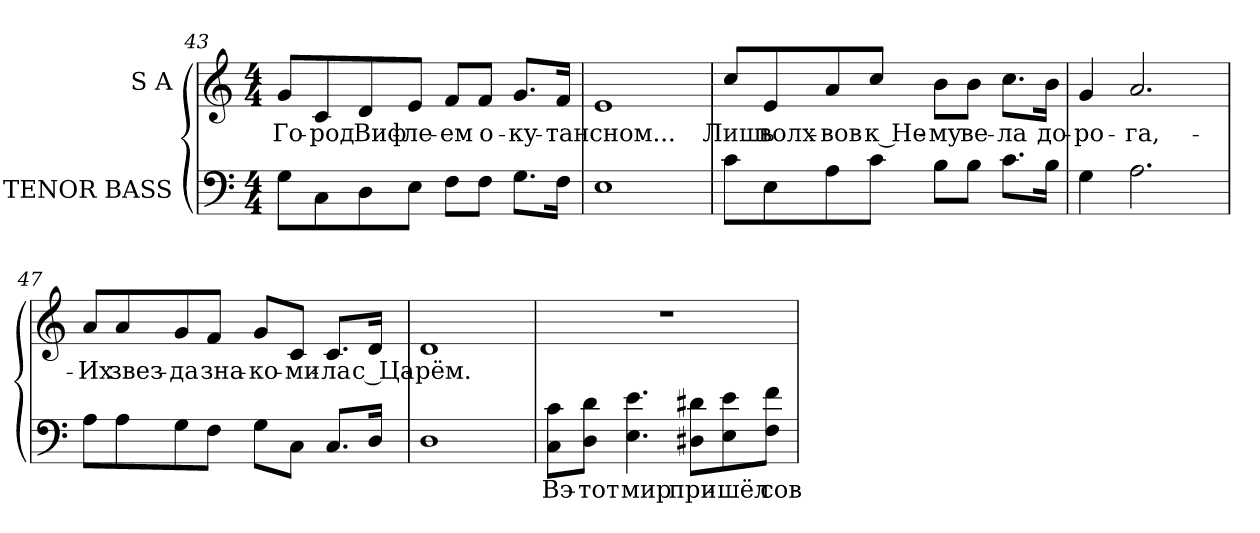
**kern	**text	**kern	**text
*part2	*part2	*part1	*part1
*staff2	*staff2	*staff1	*staff1
*I"TENOR BASS	*	*I"S A	*
*clefF4	*	*clefG2	*
*k[]	*	*k[]	*
*C:	*	*C:	*
*M4/4	*	*M4/4	*
=43	=43	=43	=43
!	!	!	!LO:LY:b:color=#000000
8Gi\L	.	8gi/L	Го-
!	!	!	!LO:LY:b:color=#000000
8Ci\	.	8ci/	-род
!	!	!	!LO:LY:b:color=#000000
8Di\	.	8di/	Виф-
!	!	!	!LO:LY:b:color=#000000
8Ei\J	.	8ei/J	-ле-
!	!	!	!LO:LY:b:color=#000000
8Fi\L	.	8fi/L	-ем
!	!	!	!LO:LY:b:color=#000000
8Fi\J	.	8fi/J	о-
!	!	!	!LO:LY:b:color=#000000
8.Gi\L	.	8.gi/L	-ку-
!	!	!	!LO:LY:b:color=#000000
16Fi\Jk	.	16fi/Jk	-тан
=44	=44	=44	=44
!	!	!	!LO:LY:b:color=#000000
1Ei	.	1ei	сном...
=45	=45	=45	=45
!	!	!	!LO:LY:b:color=#000000
8ci\L	.	8cci/L	Лишь
!	!	!	!LO:LY:b:color=#000000
8Ei\	.	8ei/	волх-
!	!	!	!LO:LY:b:color=#000000
8Ai\	.	8ai/	-вов
!	!	!	!LO:LY:b:color=#000000
8ci\J	.	8cci/J	к Не-
!	!	!	!LO:LY:b:color=#000000
8Bi\L	.	8bi\L	-му
!	!	!	!LO:LY:b:color=#000000
8Bi\J	.	8bi\J	ве-
!	!	!	!LO:LY:b:color=#000000
8.ci\L	.	8.cci\L	-ла
!	!	!	!LO:LY:b:color=#000000
16Bi\Jk	.	16bi\Jk	до-
!!LO:PB:g=z
=46	=46	=46	=46
!	!	!	!LO:LY:b:color=#000000
4Gi\	.	4gi/	-ро-
!	!	!	!LO:LY:b:color=#000000
2.Ai\	.	2.ai/	-га,-
=47	=47	=47	=47
!	!	!	!LO:LY:b:color=#000000
8Ai\L	.	8ai/L	Их
!	!	!	!LO:LY:b:color=#000000
8Ai\	.	8ai/	звез-
!	!	!	!LO:LY:b:color=#000000
8Gi\	.	8gi/	-да
!	!	!	!LO:LY:b:color=#000000
8Fi\J	.	8fi/J	зна-
!	!	!	!LO:LY:b:color=#000000
8Gi\L	.	8gi/L	-ко-
!	!	!	!LO:LY:b:color=#000000
8Ci\J	.	8ci/J	-ми-
!	!	!	!LO:LY:b:color=#000000
8.Ci/L	.	8.ci/L	-ла
!	!	!	!LO:LY:b:color=#000000
16Di/Jk	.	16di/Jk	с Ца-
=48	=48	=48	=48
!	!	!	!LO:LY:b:color=#000000
1Di	.	1di	-рём.
=49	=49	=49	=49
!	!LO:LY:a:color=#000000	!	!
8Ci\ 8ciL	Вэ-	1r	.
!	!LO:LY:a:color=#000000	!	!
8Di\ 8diJ	-тот	.	.
!	!LO:LY:a:color=#000000	!	!
4.Ei\ 4.ei	мир	.	.
!	!LO:LY:a:color=#000000	!	!
8D#Xi\ 8d#XiL	при-	.	.
!	!LO:LY:a:color=#000000	!	!
8Ei\ 8ei	-шёл	.	.
!	!LO:LY:a:color=#000000	!	!
8Fi\ 8fiJ	сов-	.	.
=	=	=	=
*-	*-	*-	*-
